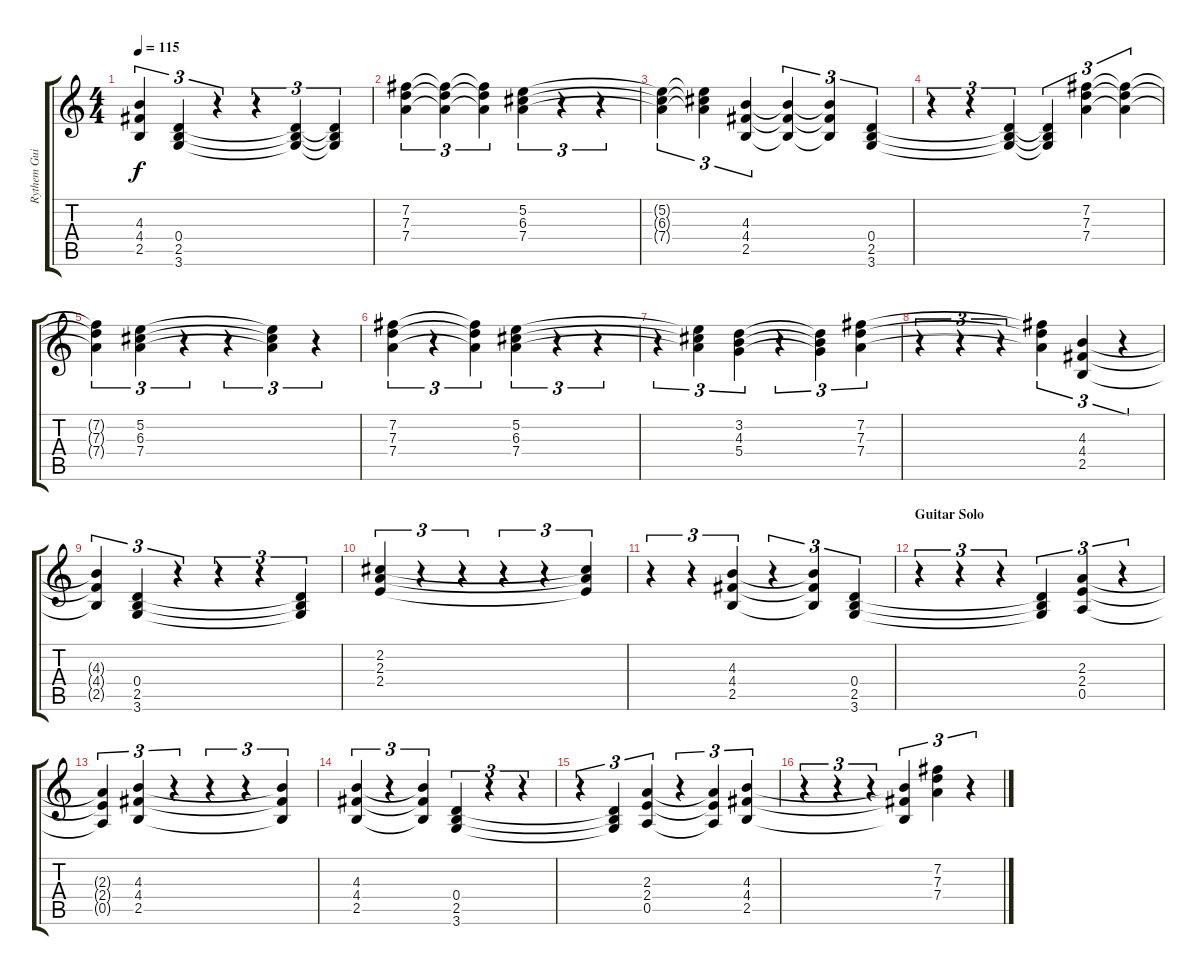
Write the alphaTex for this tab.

\track ("Rythem Guitar" "Rythem Gui") {instrument overdrivenguitar}
\staff {score tabs}
\tuning (E4 B3 G3 D3 A2 E2) {hide}
\ts (4 4)
\tempo 115
\clef g2
\ks c
(4.3{t} 4.4{t} 2.5{t}).4{tu (3 2) dy f} (0.4 2.5 3.6).4{tu (3 2)} r.4{tu (3 2)} r.4{tu (3 2)} (0.4{t} 2.5{t} 3.6{t}).4{tu (3 2)} (0.4{t} 2.5{t} 3.6{t}).4{tu (3 2)} |
(7.2 7.3 7.4).4{tu (3 2)} (7.2{t} 7.3{t} 7.4{t}).4{tu (3 2)} (7.2{t} 7.3{t} 7.4{t}).4{tu (3 2)} (5.2 6.3 7.4).4{tu (3 2)} r.4{tu (3 2)} r.4{tu (3 2)} |
(5.2{t} 6.3{t} 7.4{t}).4{tu (3 2)} (5.2{t} 6.3{t} 7.4{t}).4{tu (3 2)} (4.3 4.4 2.5).4{tu (3 2)} (4.3{t} 4.4{t} 2.5{t}).4{tu (3 2)} (4.3{t} 4.4{t} 2.5{t}).4{tu (3 2)} (0.4 2.5 3.6).4{tu (3 2)} |
r.4{tu (3 2)} r.4{tu (3 2)} (0.4{t} 2.5{t} 3.6{t}).4{tu (3 2)} (0.4{t} 2.5{t} 3.6{t}).4{tu (3 2)} (7.2 7.3 7.4).4{tu (3 2)} (7.2{t} 7.3{t} 7.4{t}).4{tu (3 2)} |
(7.2{t} 7.3{t} 7.4{t}).4{tu (3 2)} (5.2 6.3 7.4).4{tu (3 2)} r.4{tu (3 2)} r.4{tu (3 2)} (5.2{t} 6.3{t} 7.4{t}).4{tu (3 2)} r.4{tu (3 2)} |
(7.2 7.3 7.4).4{tu (3 2)} r.4{tu (3 2)} (7.2{t} 7.3{t} 7.4{t}).4{tu (3 2)} (5.2 6.3 7.4).4{tu (3 2)} r.4{tu (3 2)} r.4{tu (3 2)} |
r.4{tu (3 2)} (5.2{t} 6.3{t} 7.4{t}).4{tu (3 2)} (3.2 4.3 5.4).4{tu (3 2)} r.4{tu (3 2)} (3.2{t} 4.3{t} 5.4{t}).4{tu (3 2)} (7.2 7.3 7.4).4{tu (3 2)} |
r.4{tu (3 2)} r.4{tu (3 2)} r.4{tu (3 2)} (7.2{t} 7.3{t} 7.4{t}).4{tu (3 2)} (4.3 4.4 2.5).4{tu (3 2)} r.4{tu (3 2)} |
(4.3{t} 4.4{t} 2.5{t}).4{tu (3 2)} (0.4 2.5 3.6).4{tu (3 2)} r.4{tu (3 2)} r.4{tu (3 2)} r.4{tu (3 2)} (0.4{t} 2.5{t} 3.6{t}).4{tu (3 2)} |
(2.2 2.3 2.4).4{tu (3 2)} r.4{tu (3 2)} r.4{tu (3 2)} r.4{tu (3 2)} r.4{tu (3 2)} (2.2{t} 2.3{t} 2.4{t}).4{tu (3 2)} |
r.4{tu (3 2)} r.4{tu (3 2)} (4.3 4.4 2.5).4{tu (3 2)} r.4{tu (3 2)} (4.3{t} 4.4{t} 2.5{t}).4{tu (3 2)} (0.4 2.5 3.6).4{tu (3 2)} |
\section ("" "Guitar Solo")
r.4{tu (3 2)} r.4{tu (3 2)} r.4{tu (3 2)} (0.4{t} 2.5{t} 3.6{t}).4{tu (3 2)} (2.3 2.4 0.5).4{tu (3 2)} r.4{tu (3 2)} |
(2.3{t} 2.4{t} 0.5{t}).4{tu (3 2)} (4.3 4.4 2.5).4{tu (3 2)} r.4{tu (3 2)} r.4{tu (3 2)} r.4{tu (3 2)} (4.3{t} 4.4{t} 2.5{t}).4{tu (3 2)} |
(4.3 4.4 2.5).4{tu (3 2)} r.4{tu (3 2)} (4.3{t} 4.4{t} 2.5{t}).4{tu (3 2)} (0.4 2.5 3.6).4{tu (3 2)} r.4{tu (3 2)} r.4{tu (3 2)} |
r.4{tu (3 2)} (0.4{t} 2.5{t} 3.6{t}).4{tu (3 2)} (2.3 2.4 0.5).4{tu (3 2)} r.4{tu (3 2)} (2.3{t} 2.4{t} 0.5{t}).4{tu (3 2)} (4.3 4.4 2.5).4{tu (3 2)} |
r.4{tu (3 2)} r.4{tu (3 2)} r.4{tu (3 2)} (4.3{t} 4.4{t} 2.5{t}).4{tu (3 2)} (7.2 7.3 7.4).4{tu (3 2)} r.4{tu (3 2)}
